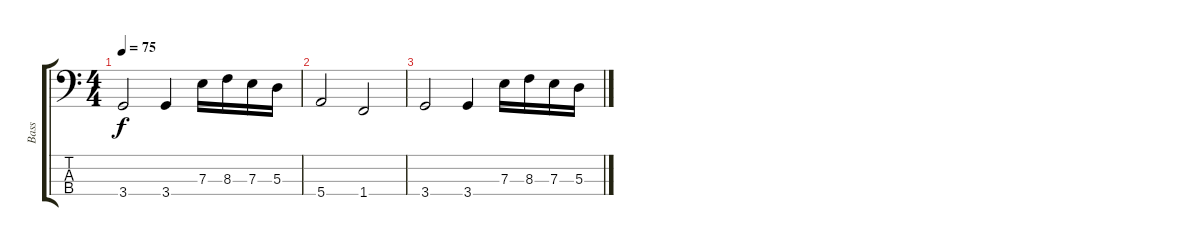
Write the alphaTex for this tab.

\track ("Bass" "Bass") {instrument electricbassfinger}
\staff {score tabs}
\tuning (G2 D2 A1 E1) {hide}
\ts (4 4)
\tempo 75
\clef f4
\ks c
3.4.2{dy f} 3.4.4 7.3.16 8.3.16 7.3.16 5.3.16 |
5.4.2 1.4.2 |
3.4.2 3.4.4 7.3.16 8.3.16 7.3.16 5.3.16
